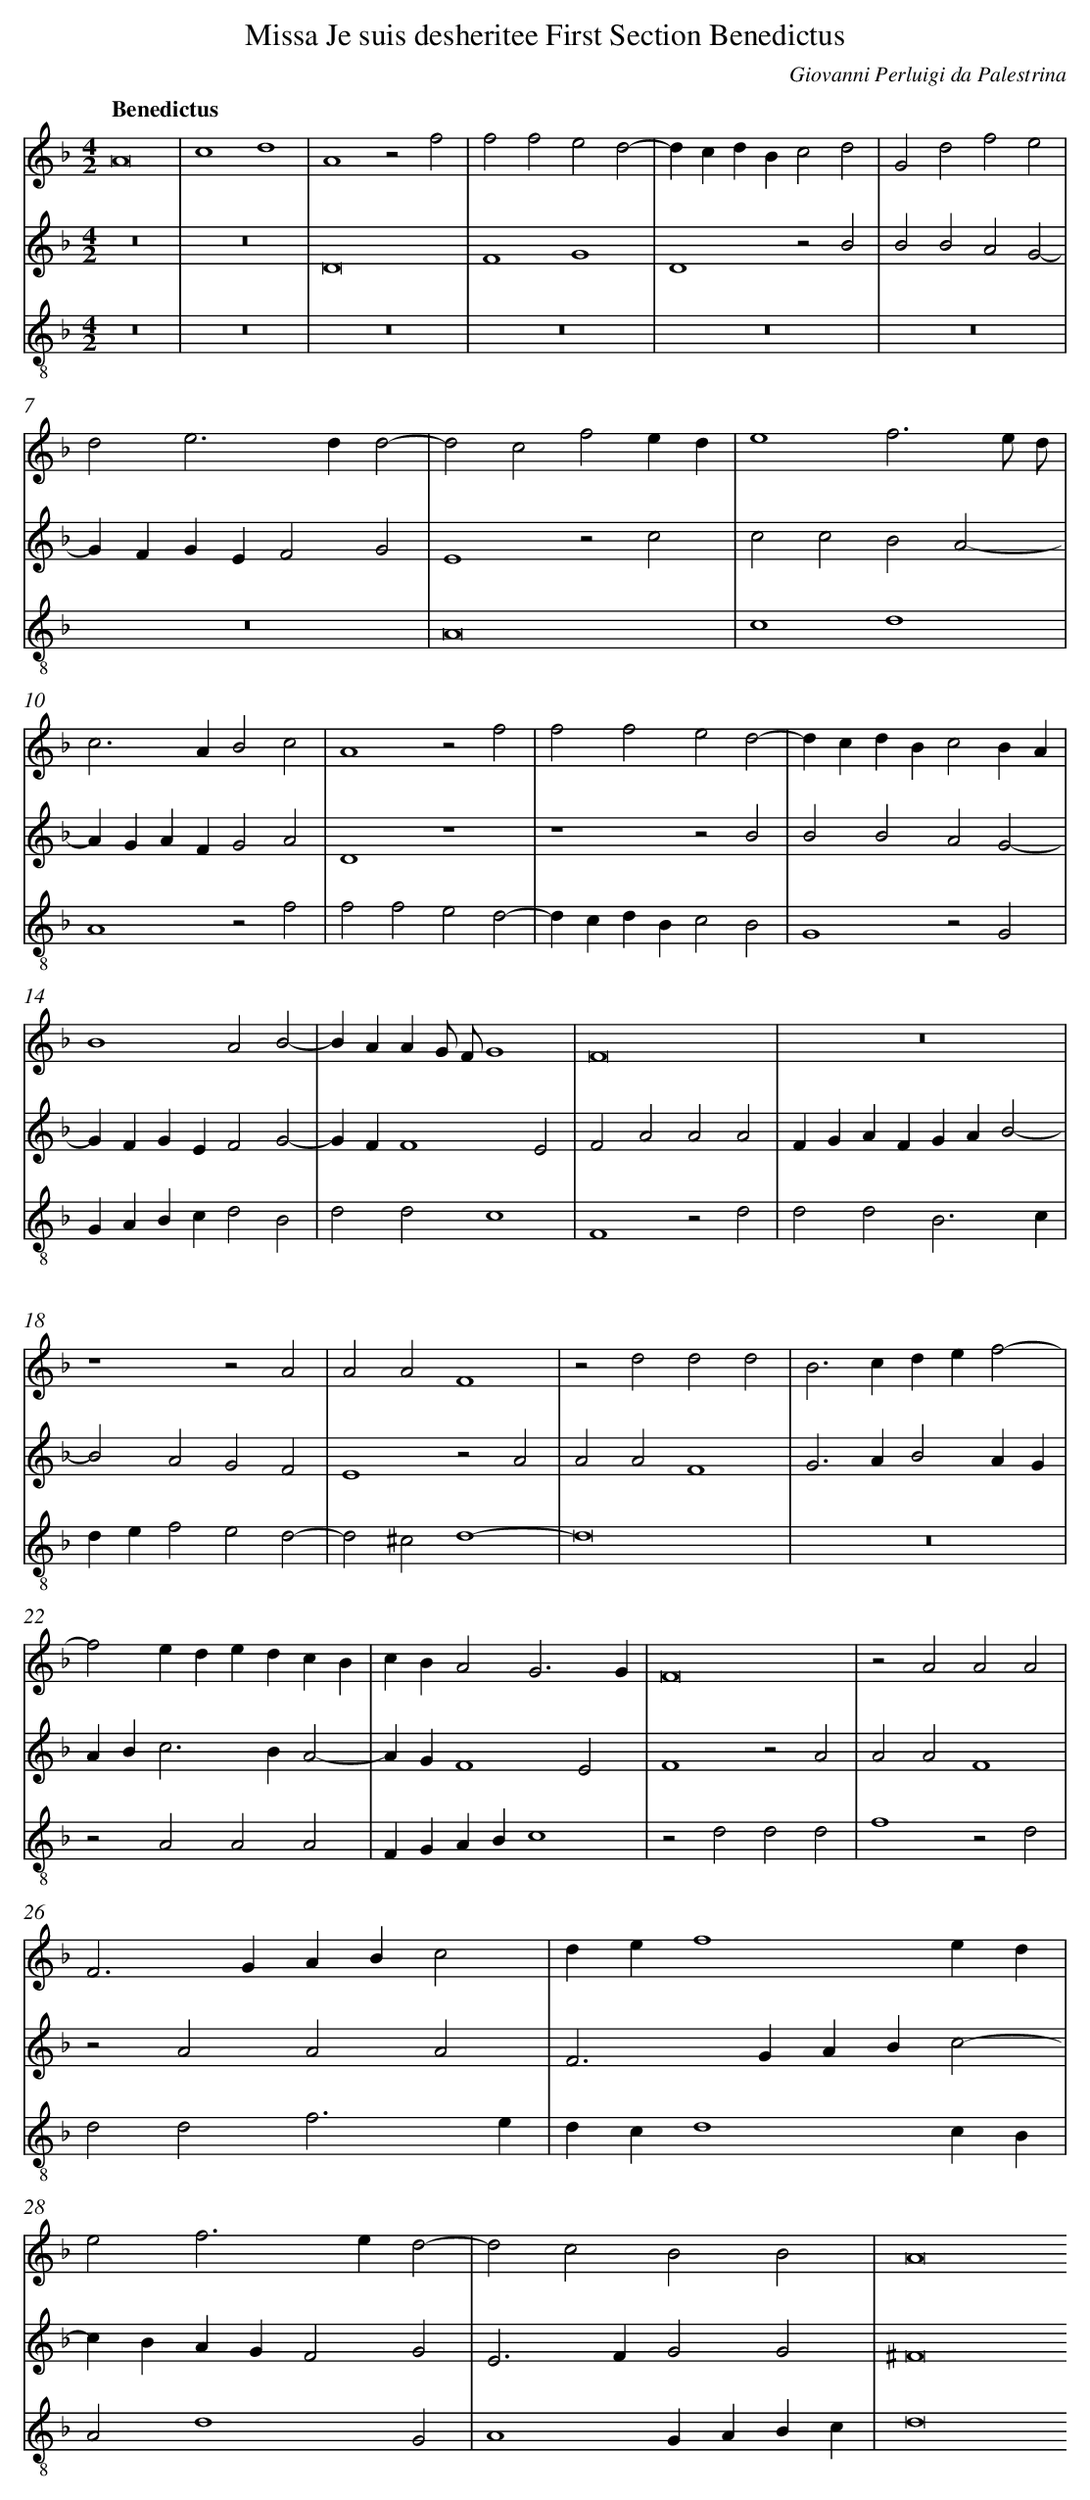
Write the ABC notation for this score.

X:1
T: Missa Je suis desheritee First Section Benedictus
C: Giovanni Perluigi da Palestrina
L: 1/4
M: 4/2
Q: "Benedictus"
V: 1 clef=treble
V: 2 clef=treble
V: 3 clef=treble-8
K: F
[V:1] A8 |
[V:2] z8 |
[V:3] z8 |
[V:1] c4d4 |
[V:2] z8 |
[V:3] z8 |
[V:1] A4z2f2 |
[V:2] D8 |
[V:3] z8 |
[V:1] f2f2e2d2- |
[V:2] F4G4 |
[V:3] z8 |
[V:1] dcdBc2d2 |
[V:2] D4z2B2 |
[V:3] z8 |
[V:1] G2d2f2e2 |
[V:2] B2B2A2G2- |
[V:3] z8 |
[V:1] d2e2>d2d2- |
[V:2] GFGEF2G2 |
[V:3] z8 |
[V:1] d2c2f2ed |
[V:2] E4z2c2 |
[V:3] A8 |
[V:1] e4f3e/ d/ |
[V:2] c2c2B2A2- |
[V:3] c4d4 |
[V:1] c2>A2B2c2 |
[V:2] AGAFG2A2 |
[V:3] A4z2f2 |
[V:1] A4z2f2 |
[V:2] D4z4 |
[V:3] f2f2e2d2- |
[V:1] f2f2e2d2- |
[V:2] z4z2B2 |
[V:3] dcdBc2B2 |
[V:1] dcdBc2BA |
[V:2] B2B2A2G2- |
[V:3] G4z2G2 |
[V:1] B4A2B2- |
[V:2] GFGEF2G2- |
[V:3] GABcd2B2 |
[V:1] BAAG/ F/G4 |
[V:2] GFF4E2 |
[V:3] d2d2c4 |
[V:1] F8 |
[V:2] F2A2A2A2 |
[V:3] F4z2d2 |
[V:1] z8 |
[V:2] FGAFGAB2- |
[V:3] d2d2B3c |
[V:1] z4z2A2 |
[V:2] B2A2G2F2 |
[V:3] def2e2d2- |
[V:1] A2A2F4 |
[V:2] E4z2A2 |
[V:3] d2^c2d4- |
[V:1] z2d2d2d2 |
[V:2] A2A2F4 |
[V:3] d8 |
[V:1] B2>c2def2- |
[V:2] G2>A2B2AG |
[V:3] z8 |
[V:1] f2ededcB |
[V:2] AB2<c2BA2- |
[V:3] z2A2A2A2 |
[V:1] cBA2G3G |
[V:2] AGF4E2 |
[V:3] FGABc4 |
[V:1] F8 |
[V:2] F4z2A2 |
[V:3] z2d2d2d2 |
[V:1] z2A2A2A2 |
[V:2] A2A2F4 |
[V:3] f4z2d2 |
[V:1] F2>G2ABc2 |
[V:2] z2A2A2A2 |
[V:3] d2d2f3e |
[V:1] def4ed |
[V:2] F2>G2ABc2- |
[V:3] dcd4cB |
[V:1] e2f2>e2d2- |
[V:2] cBAGF2G2 |
[V:3] A2d4G2 |
[V:1] d2c2B2B2 |
[V:2] E2>F2G2G2 |
[V:3] A4GABc |
[V:1] A8
[V:2] ^F8
[V:3] d8
